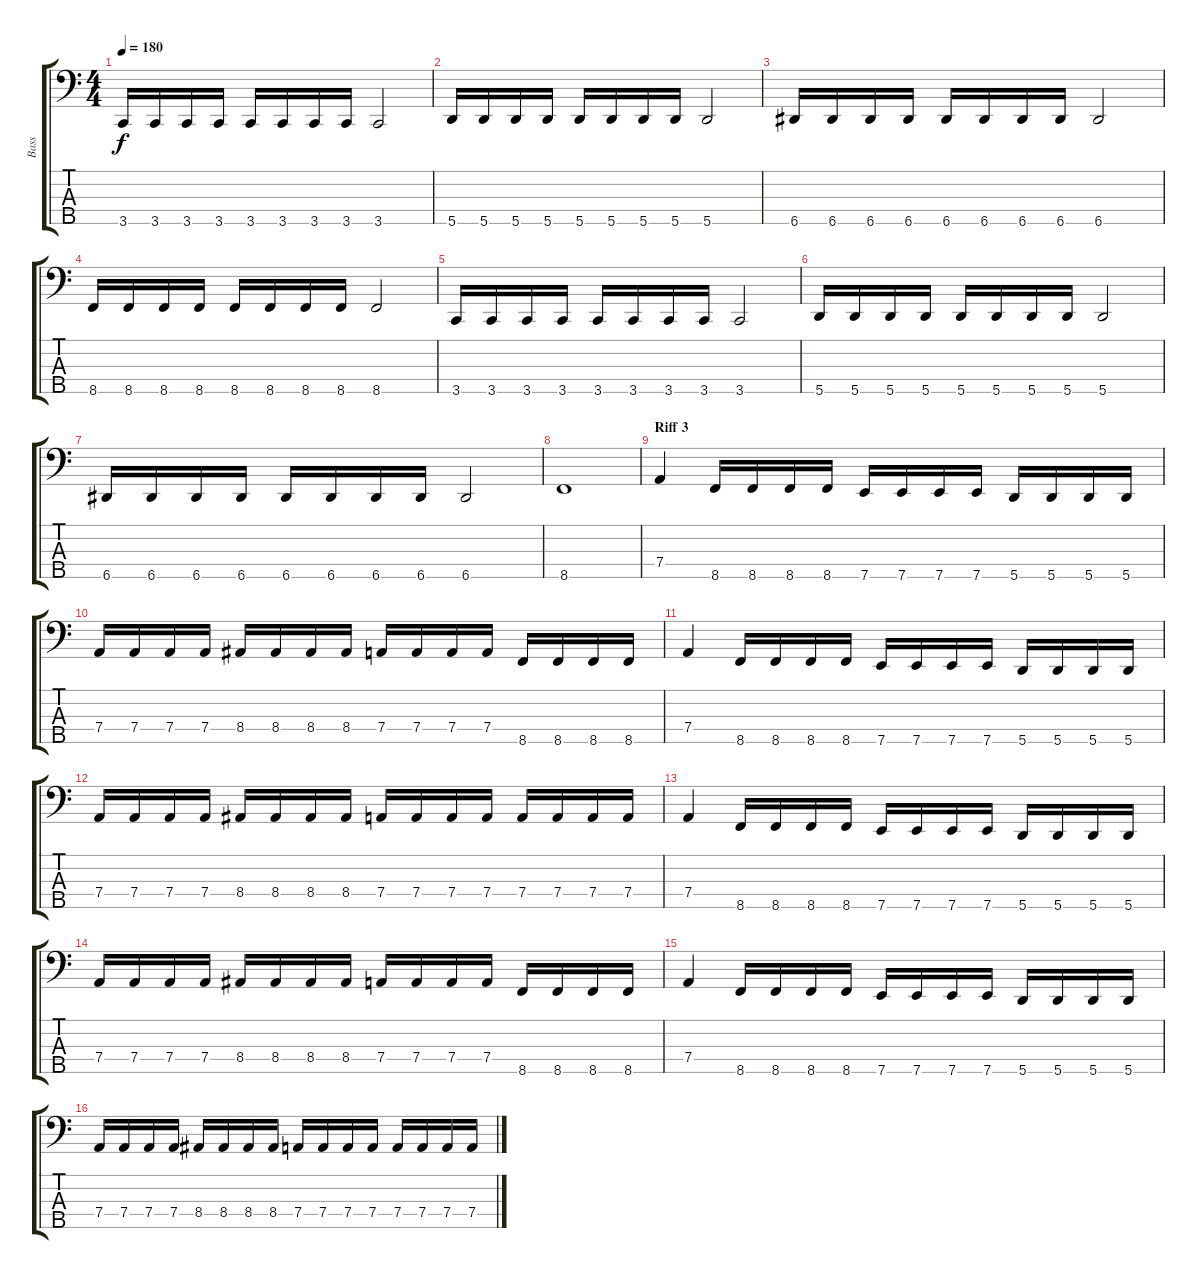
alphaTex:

\track ("Bass" "Bass") {instrument electricbassfinger}
\staff {score tabs}
\tuning (F2 C2 G1 D1 A0) {hide}
\ts (4 4)
\tempo 180
\clef f4
\ks c
3.5.16{dy f} 3.5.16 3.5.16 3.5.16 3.5.16 3.5.16 3.5.16 3.5.16 3.5.2 |
5.5.16 5.5.16 5.5.16 5.5.16 5.5.16 5.5.16 5.5.16 5.5.16 5.5.2 |
6.5.16 6.5.16 6.5.16 6.5.16 6.5.16 6.5.16 6.5.16 6.5.16 6.5.2 |
8.5.16 8.5.16 8.5.16 8.5.16 8.5.16 8.5.16 8.5.16 8.5.16 8.5.2 |
3.5.16 3.5.16 3.5.16 3.5.16 3.5.16 3.5.16 3.5.16 3.5.16 3.5.2 |
5.5.16 5.5.16 5.5.16 5.5.16 5.5.16 5.5.16 5.5.16 5.5.16 5.5.2 |
6.5.16 6.5.16 6.5.16 6.5.16 6.5.16 6.5.16 6.5.16 6.5.16 6.5.2 |
8.5.1 |
\section ("" "Riff 3")
7.4.4 8.5.16 8.5.16 8.5.16 8.5.16 7.5.16 7.5.16 7.5.16 7.5.16 5.5.16 5.5.16 5.5.16 5.5.16 |
7.4.16 7.4.16 7.4.16 7.4.16 8.4.16 8.4.16 8.4.16 8.4.16 7.4.16 7.4.16 7.4.16 7.4.16 8.5.16 8.5.16 8.5.16 8.5.16 |
7.4.4 8.5.16 8.5.16 8.5.16 8.5.16 7.5.16 7.5.16 7.5.16 7.5.16 5.5.16 5.5.16 5.5.16 5.5.16 |
7.4.16 7.4.16 7.4.16 7.4.16 8.4.16 8.4.16 8.4.16 8.4.16 7.4.16 7.4.16 7.4.16 7.4.16 7.4.16 7.4.16 7.4.16 7.4.16 |
7.4.4 8.5.16 8.5.16 8.5.16 8.5.16 7.5.16 7.5.16 7.5.16 7.5.16 5.5.16 5.5.16 5.5.16 5.5.16 |
7.4.16 7.4.16 7.4.16 7.4.16 8.4.16 8.4.16 8.4.16 8.4.16 7.4.16 7.4.16 7.4.16 7.4.16 8.5.16 8.5.16 8.5.16 8.5.16 |
7.4.4 8.5.16 8.5.16 8.5.16 8.5.16 7.5.16 7.5.16 7.5.16 7.5.16 5.5.16 5.5.16 5.5.16 5.5.16 |
7.4.16 7.4.16 7.4.16 7.4.16 8.4.16 8.4.16 8.4.16 8.4.16 7.4.16 7.4.16 7.4.16 7.4.16 7.4.16 7.4.16 7.4.16 7.4.16
